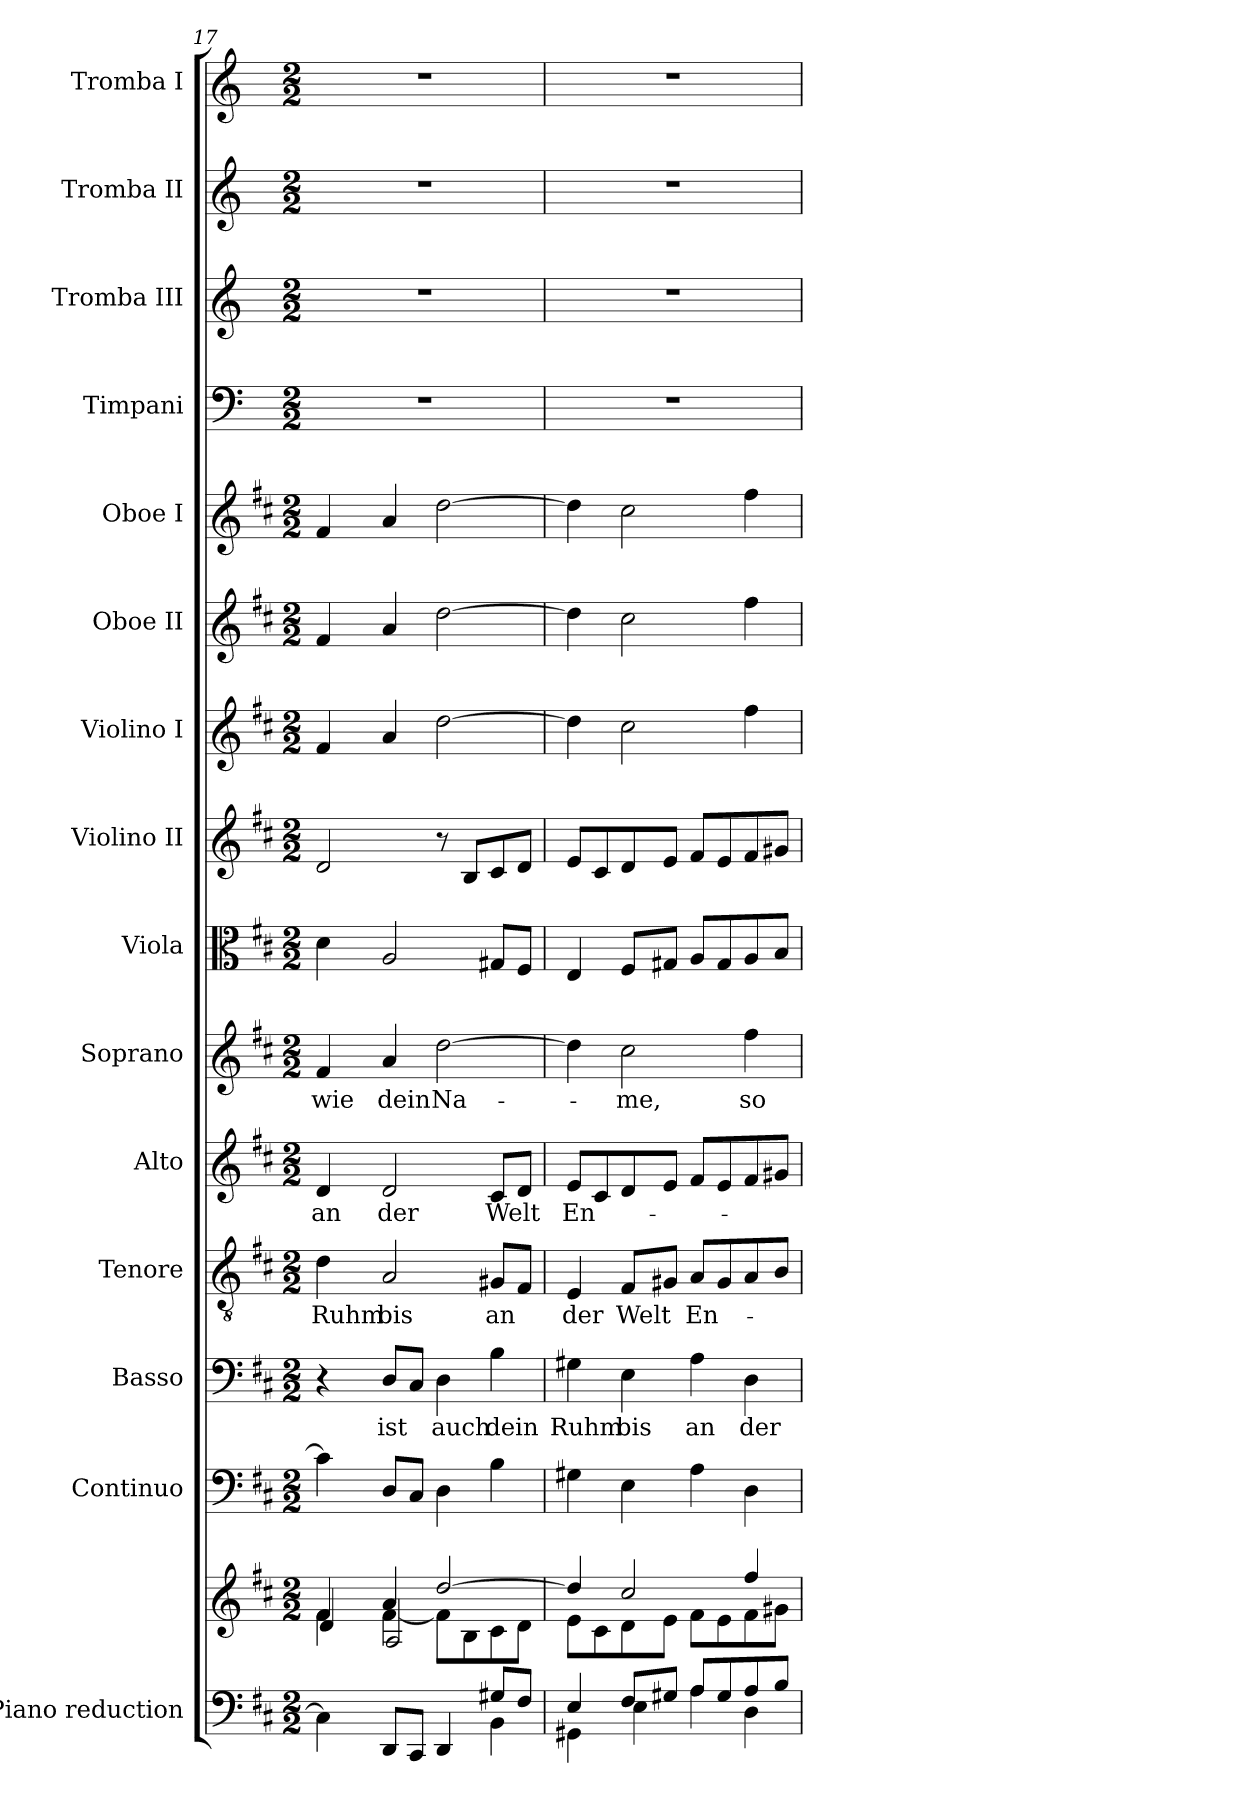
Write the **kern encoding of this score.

**kern	**kern	**kern	**kern	**text	**kern	**text	**kern	**text	**kern	**text	**kern	**kern	**kern	**kern	**kern	**kern	**kern	**kern	**kern
*part15	*part15	*part14	*part13	*part13	*part12	*part12	*part11	*part11	*part10	*part10	*part9	*part8	*part7	*part6	*part5	*part4	*part3	*part2	*part1
*staff16	*staff15	*staff14	*staff13	*staff13	*staff12	*staff12	*staff11	*staff11	*staff10	*staff10	*staff9	*staff8	*staff7	*staff6	*staff5	*staff4	*staff3	*staff2	*staff1
*I"Piano reduction	*	*I"Continuo	*I"Basso	*	*I"Tenore	*	*I"Alto	*	*I"Soprano	*	*I"Viola	*I"Violino II	*I"Violino I	*I"Oboe II	*I"Oboe I	*I"Timpani	*I"Tromba III	*I"Tromba II	*I"Tromba I
*I'Pno	*	*	*	*	*	*	*	*	*	*	*I'Vla	*I'Vln	*I'Vln	*I'Ob	*I'Ob	*I'Timp	*	*	*
*clefF4	*clefG2	*clefF4	*clefF4	*	*clefGv2	*	*clefG2	*	*clefG2	*	*clefC3	*clefG2	*clefG2	*clefG2	*clefG2	*clefF4	*clefG2	*clefG2	*clefG2
*	*	*	*	*	*	*	*	*	*	*	*	*	*	*	*	*	*ITrd-1c-2	*ITrd-1c-2	*ITrd-1c-2
*k[f#c#]	*k[f#c#]	*k[f#c#]	*k[f#c#]	*	*k[f#c#]	*	*k[f#c#]	*	*k[f#c#]	*	*k[f#c#]	*k[f#c#]	*k[f#c#]	*k[f#c#]	*k[f#c#]	*k[]	*k[f#c#]	*k[f#c#]	*k[f#c#]
*M2/2	*M2/2	*M2/2	*M2/2	*	*M2/2	*	*M2/2	*	*M2/2	*	*M2/2	*M2/2	*M2/2	*M2/2	*M2/2	*M2/2	*M2/2	*M2/2	*M2/2
=17	=17	=17	=17	=17	=17	=17	=17	=17	=17	=17	=17	=17	=17	=17	=17	=17	=17	=17	=17
*^	*^	*	*	*	*	*	*	*	*	*	*	*	*	*	*	*	*	*	*
*	*	*	*^	*	*	*	*	*	*	*	*	*	*	*	*	*	*	*	*	*	*
!	!	!	!	!	!	!	!	!	!LO:LY:b	!	!LO:LY:b	!	!LO:LY:b	!	!	!	!	!	!	!	!	!
2.ryy	4C#\]	4f#/	4f#\	4d/	4c#\]	4r	.	4d\	Ruhm	4d/	an	4f#/	wie	4d\	2d/	4f#/	4f#/	4f#/	1r	1r	1r	1r
!	!	!	!	!	!	!	!LO:LY:b	!	!LO:LY:b	!	!LO:LY:b	!	!LO:LY:b	!	!	!	!	!	!	!	!	!
.	8DD/L	4a/	[4f#\	2A/	8D/L	8D/L	ist	2A/	bis	2d/	der	4a/	dein	2A/	.	4a/	4a/	4a/	.	.	.	.
.	8CC#/J	.	.	.	8C#/J	8C#/J	.	.	.	.	.	.	.	.	.	.	.	.	.	.	.	.
!	!	!	!	!	!	!	!LO:LY:b	!	!	!	!	!	!LO:LY:b	!	!	!	!	!	!	!	!	!
.	4DD/	[2dd/	8f#\L]	.	4D\	4D\	auch	.	.	.	.	[2dd\	Na-	.	8r	[2dd\	[2dd\	[2dd\	.	.	.	.
.	.	.	8B\	.	.	.	.	.	.	.	.	.	.	.	8B/L	.	.	.	.	.	.	.
!	!	!	!	!	!	!	!LO:LY:b	!	!LO:LY:b	!	!LO:LY:b	!	!	!	!	!	!	!	!	!	!	!
8G#X/L	4BB\	.	8c#\	4ryy	4B\	4B\	dein	8G#X/L	an	8c#/L	Welt	.	.	8G#X/L	8c#/	.	.	.	.	.	.	.
8F#/J	.	.	8d\J	.	.	.	.	8F#/J	.	8d/J	.	.	.	8F#/J	8d/J	.	.	.	.	.	.	.
*	*	*	*v	*v	*	*	*	*	*	*	*	*	*	*	*	*	*	*	*	*	*	*
=18	=18	=18	=18	=18	=18	=18	=18	=18	=18	=18	=18	=18	=18	=18	=18	=18	=18	=18	=18	=18	=18
!	!	!	!	!	!	!LO:LY:b	!	!LO:LY:b	!	!LO:LY:b	!	!	!	!	!	!	!	!	!	!	!
4E/	4GG#X\	4dd/]	8e\L	4G#X\	4G#X\	Ruhm	4E/	der	8e/L	En-	4dd\]	.	4E/	8e/L	4dd\]	4dd\]	4dd\]	1r	1r	1r	1r
.	.	.	8c#\	.	.	.	.	.	8c#/	.	.	.	.	8c#/	.	.	.	.	.	.	.
!	!	!	!	!	!	!LO:LY:b	!	!LO:LY:b	!	!	!	!LO:LY:b	!	!	!	!	!	!	!	!	!
8F#/L	4E\	2cc#/	8d\	4E\	4E\	bis	8F#/L	Welt	8d/	.	2cc#\	-me,	8F#/L	8d/	2cc#\	2cc#\	2cc#\	.	.	.	.
8G#X/J	.	.	8e\J	.	.	.	8G#X/J	.	8e/J	.	.	.	8G#X/J	8e/J	.	.	.	.	.	.	.
!	!	!	!	!	!	!LO:LY:b	!	!LO:LY:b	!	!	!	!	!	!	!	!	!	!	!	!	!
8A/L	4A\	.	8f#\L	4A\	4A\	an	8A/L	En-	8f#/L	.	.	.	8A/L	8f#/L	.	.	.	.	.	.	.
8G#/	.	.	8e\	.	.	.	8G#/	.	8e/	.	.	.	8G#/	8e/	.	.	.	.	.	.	.
!	!	!	!	!	!	!LO:LY:b	!	!	!	!	!	!LO:LY:b	!	!	!	!	!	!	!	!	!
8A/	4D\	4ff#/	8f#\	4D\	4D\	der	8A/	.	8f#/	.	4ff#\	so	8A/	8f#/	4ff#\	4ff#\	4ff#\	.	.	.	.
8B/J	.	.	8g#X\J	.	.	.	8B/J	.	8g#X/J	.	.	.	8B/J	8g#X/J	.	.	.	.	.	.	.
*v	*v	*	*	*	*	*	*	*	*	*	*	*	*	*	*	*	*	*	*	*	*
*	*v	*v	*	*	*	*	*	*	*	*	*	*	*	*	*	*	*	*	*	*
=	=	=	=	=	=	=	=	=	=	=	=	=	=	=	=	=	=	=	=
*-	*-	*-	*-	*-	*-	*-	*-	*-	*-	*-	*-	*-	*-	*-	*-	*-	*-	*-	*-
